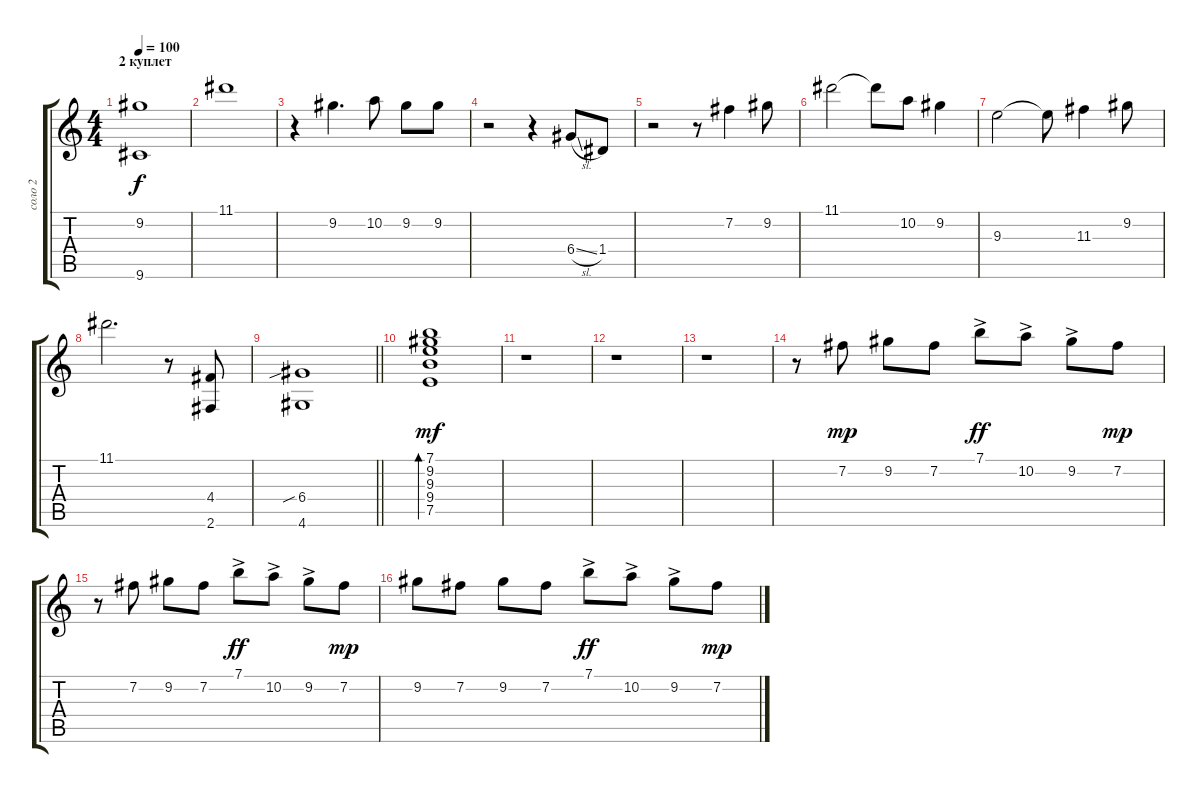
\track ("соло 2" "соло 2") {instrument electricguitarjazz}
\staff {score tabs}
\tuning (E4 B3 G3 D3 A2 E2) {hide}
\ts (4 4)
\section ("" "2 куплет")
\tempo 100
\clef g2
\ks c
(9.2 9.6).1{dy f} |
11.1.1 |
r.4 9.2.4{d} 10.2.8 9.2.8 9.2.8 |
r.2 r.4 6.4{sl}.8 1.4.8 |
r.2 r.8 7.2.4 9.2.8 |
11.1.2 11.1{t}.8 10.2.8 9.2.4 |
9.3.2 9.3{t}.8 11.3.4 9.2.8 |
11.1.2{d} r.8 (4.4 2.6).8 |
\barLineRight lightlight
(6.4{sib} 4.6).1 |
\section ("" "")
(7.1 9.2 9.3 9.4 7.5).1{bd 240 dy mf} |
r.1 |
r.1 |
r.1 |
r.8 7.2.8{dy mp} 9.2.8 7.2.8 7.1{ac}.8{dy ff} 10.2{ac}.8 9.2{ac}.8 7.2.8{dy mp} |
r.8 7.2.8 9.2.8 7.2.8 7.1{ac}.8{dy ff} 10.2{ac}.8 9.2{ac}.8 7.2.8{dy mp} |
9.2.8 7.2.8 9.2.8 7.2.8 7.1{ac}.8{dy ff} 10.2{ac}.8 9.2{ac}.8 7.2.8{dy mp}
